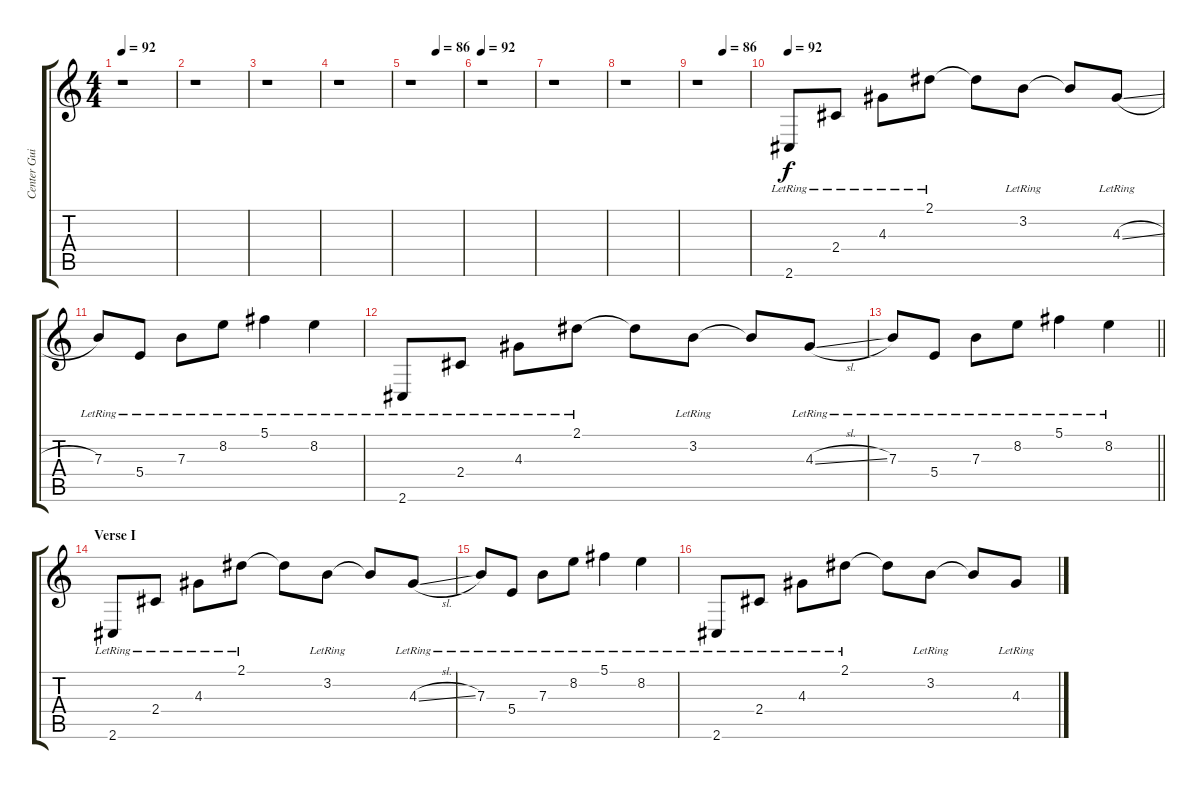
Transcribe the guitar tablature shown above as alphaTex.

\track ("Center Guitar I" "Center Gui") {instrument electricguitarclean}
\staff {score tabs}
\tuning (Db4 Ab3 E3 B2 Gb2 B1) {hide}
\ts (4 4)
\tempo 92
\clef g2
\ks c
r.1{dy f} |
r.1 |
r.1 |
r.1 |
\tempo (86 0.5)
r.1 |
\tempo 92
r.1 |
r.1 |
r.1 |
\tempo (86 0.5)
r.1 |
\tempo 92
2.6{lr}.8{volume 13} 2.4{lr}.8 4.3{lr}.8 2.1{lr}.8 2.1{t}.8 3.2{lr}.8 3.2{t}.8 4.3{sl lr}.8 |
7.3{lr}.8 5.4{lr}.8 7.3{lr}.8 8.2{lr}.8 5.1{lr}.4 8.2{lr}.4 |
2.6{lr}.8 2.4{lr}.8 4.3{lr}.8 2.1{lr}.8 2.1{t}.8 3.2{lr}.8 3.2{t}.8 4.3{sl lr}.8 |
\barLineRight lightlight
7.3{lr}.8 5.4{lr}.8 7.3{lr}.8 8.2{lr}.8 5.1{lr}.4 8.2{lr}.4 |
\section ("" "Verse I")
2.6{lr}.8 2.4{lr}.8 4.3{lr}.8 2.1{lr}.8 2.1{t}.8 3.2{lr}.8 3.2{t}.8 4.3{sl lr}.8 |
7.3{lr}.8 5.4{lr}.8 7.3{lr}.8 8.2{lr}.8 5.1{lr}.4 8.2{lr}.4 |
2.6{lr}.8 2.4{lr}.8 4.3{lr}.8 2.1{lr}.8 2.1{t}.8 3.2{lr}.8 3.2{t}.8 4.3{lr}.8
